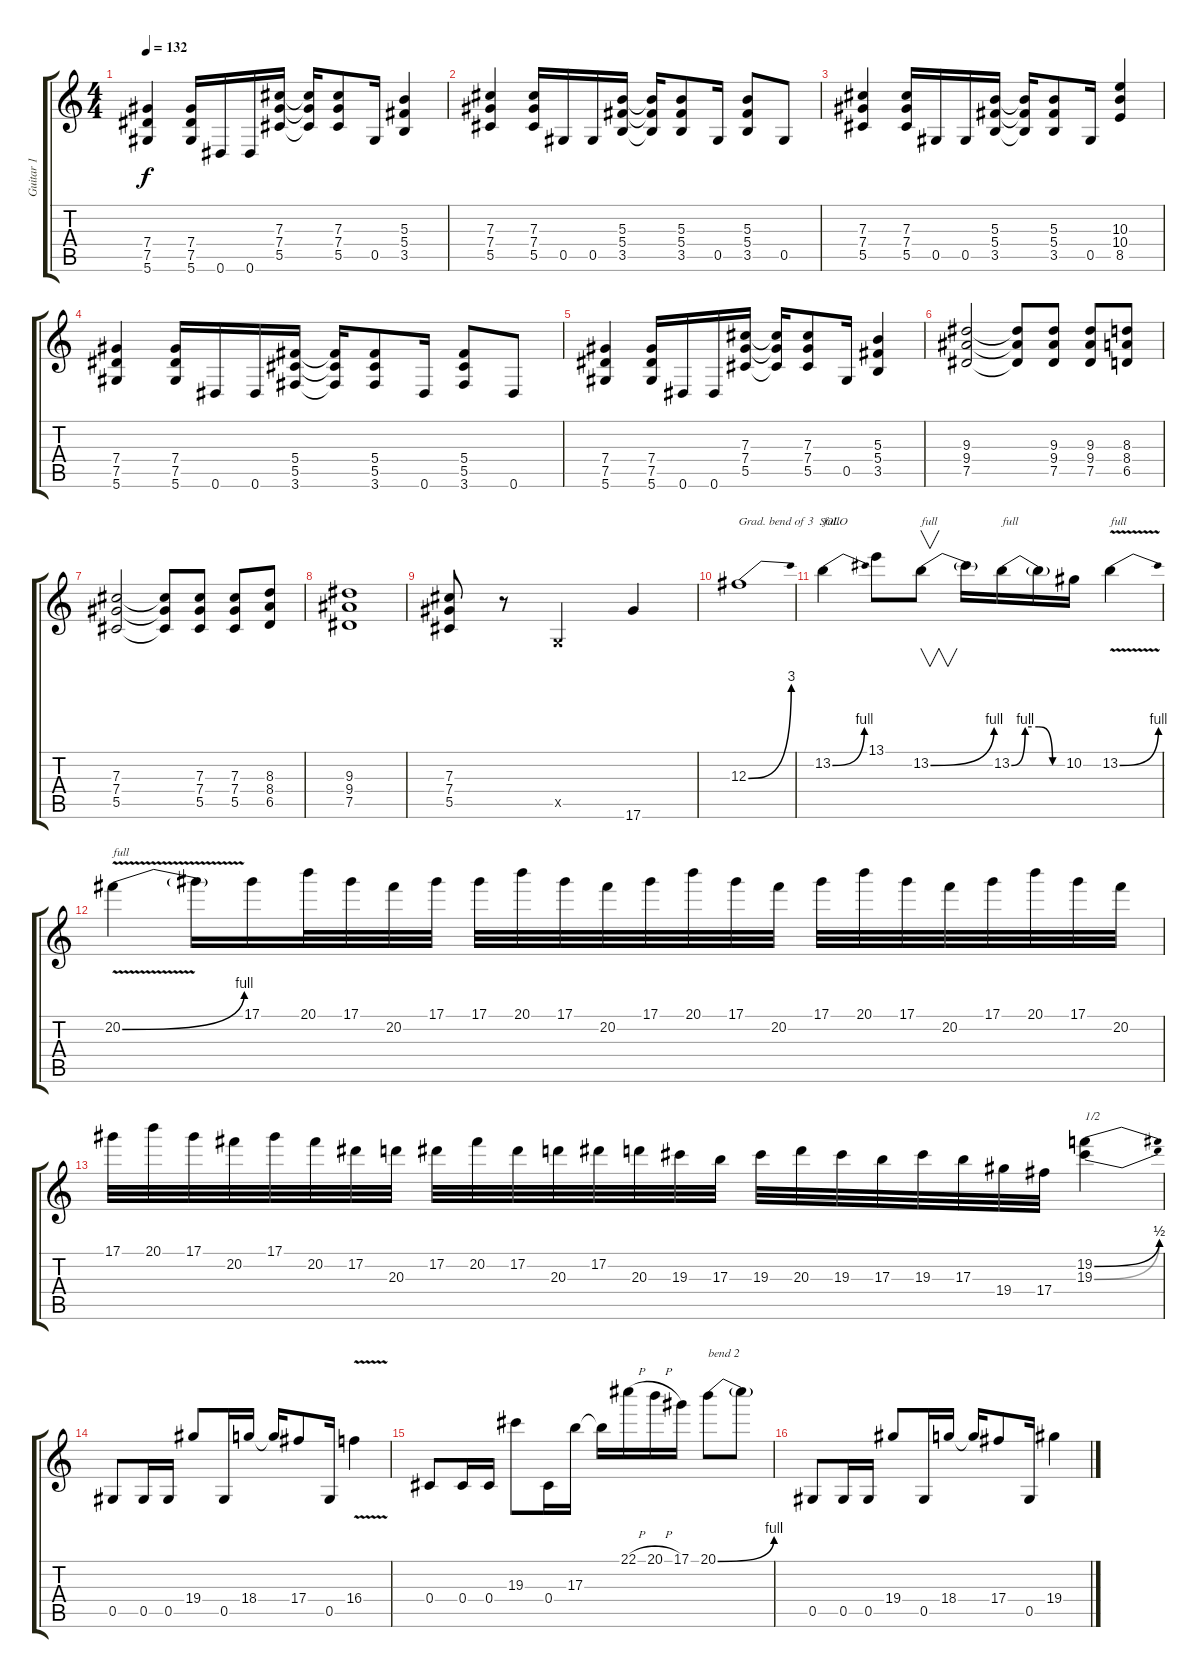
\track ("Guitar 1" "Guitar 1") {instrument overdrivenguitar}
\staff {score tabs}
\tuning (Eb4 Bb3 Gb3 Db3 Ab2 Eb2) {hide}
\ts (4 4)
\tempo 132
\clef g2
\ks c
(7.4 7.5 5.6).4{dy f} (7.4 7.5 5.6).16 0.6.16 0.6.16 (7.3 7.4 5.5).16 (7.3{t} 7.4{t} 5.5{t}).16 (7.3 7.4 5.5).8 0.5.16 (5.3 5.4 3.5).4 |
(7.3 7.4 5.5).4 (7.3 7.4 5.5).16 0.5.16 0.5.16 (5.3 5.4 3.5).16 (5.3{t} 5.4{t} 3.5{t}).16 (5.3 5.4 3.5).8 0.5.16 (5.3 5.4 3.5).8 0.5.8 |
(7.3 7.4 5.5).4 (7.3 7.4 5.5).16 0.5.16 0.5.16 (5.3 5.4 3.5).16 (5.3{t} 5.4{t} 3.5{t}).16 (5.3 5.4 3.5).8 0.5.16 (10.3 10.4 8.5).4 |
(7.4 7.5 5.6).4 (7.4 7.5 5.6).16 0.6.16 0.6.16 (5.4 5.5 3.6).16 (5.4{t} 5.5{t} 3.6{t}).16 (5.4 5.5 3.6).8 0.6.16 (5.4 5.5 3.6).8 0.6.8 |
(7.4 7.5 5.6).4 (7.4 7.5 5.6).16 0.6.16 0.6.16 (7.3 7.4 5.5).16 (7.3{t} 7.4{t} 5.5{t}).16 (7.3 7.4 5.5).8 0.5.16 (5.3 5.4 3.5).4 |
(9.3 9.4 7.5).2 (9.3{t} 9.4{t} 7.5{t}).8 (9.3 9.4 7.5).8 (9.3 9.4 7.5).8 (8.3 8.4 6.5).8 |
(7.3 7.4 5.5).2 (7.3{t} 7.4{t} 5.5{t}).8 (7.3 7.4 5.5).8 (7.3 7.4 5.5).8 (8.3 8.4 6.5).8 |
(9.3 9.4 7.5).1 |
(7.3 7.4 5.5).8 r.8 -1.5{x}.2 17.6.4 |
12.3{be (bend 0 0 60 12)}.1{txt "Grad. bend of 3  SOLO"} |
13.2{be (bend 0 0 60 4)}.4{txt "full"} 13.1.8 13.2{be (bend 0 0 60 4)}.8{v txt "full"} 13.2{t}.16 13.2{be (custom 0 0 15 4 30 4 45 0 60 0)}.16{txt "full"} 13.2{t}.16 10.2.16 13.2{be (bend 0 0 60 4) v}.4{txt "full"} |
20.2{be (bend 0 0 60 4) v}.4{txt "full"} 20.2{t}.16 17.1.16 20.1.32 17.1.32 20.2.32 17.1.32 17.1.32 20.1.32 17.1.32 20.2.32 17.1.32 20.1.32 17.1.32 20.2.32 17.1.32 20.1.32 17.1.32 20.2.32 17.1.32 20.1.32 17.1.32 20.2.32 |
17.1.32 20.1.32 17.1.32 20.2.32 17.1.32 20.2.32 17.2.32 20.3.32 17.2.32 20.2.32 17.2.32 20.3.32 17.2.32 20.3.32 19.3.32 17.3.32 19.3.32 20.3.32 19.3.32 17.3.32 19.3.32 17.3.32 19.4.32 17.4.32 (19.2{be (bend 0 0 60 2)} 19.3{be (bend 0 0 60 2)}).4{txt "1/2"} |
0.5.8 0.5.16 0.5.16 19.4.8 0.5.16 18.4.16 18.4{t}.16 17.4.8 0.5.16 16.4{v}.4 |
0.4.8 0.4.16 0.4.16 19.3.8 0.4.16 17.3.16 17.3{t}.16 22.1{h}.16 20.1{h}.16 17.1.16 20.1{be (bend 0 0 60 4)}.8{txt "bend 2"} 20.1{t}.8 |
0.5.8 0.5.16 0.5.16 19.4.8 0.5.16 18.4.16 18.4{t}.16 17.4.8 0.5.16 19.4.4
